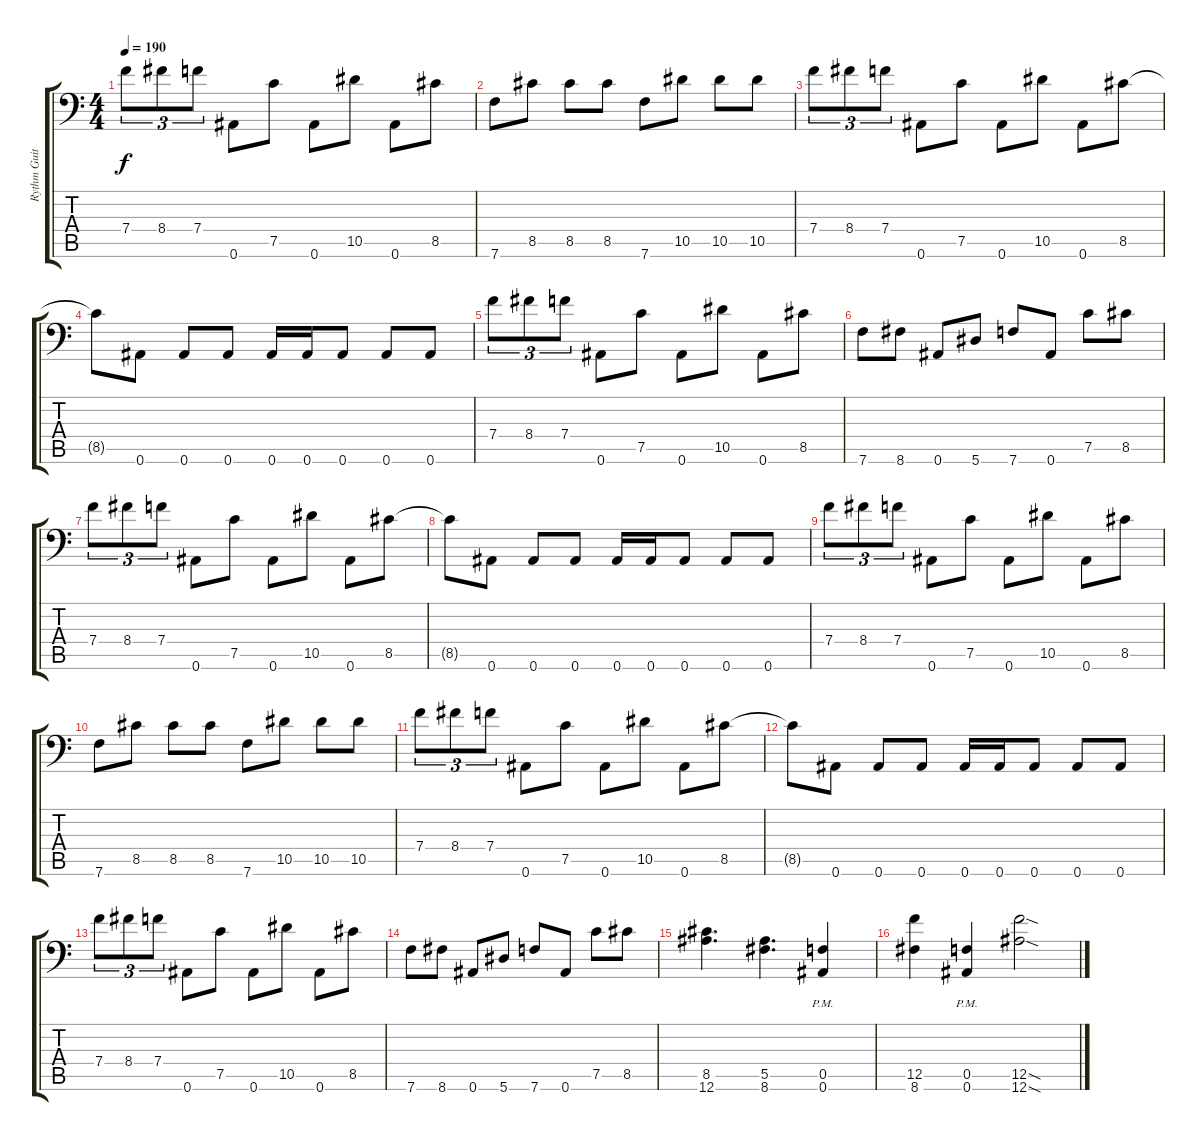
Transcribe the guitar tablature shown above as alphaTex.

\track ("Rythm Guitar #2" "Rythm Guit") {instrument distortionguitar}
\staff {score tabs}
\tuning (C4 G3 Eb3 Bb2 F2 Bb1) {hide}
\ts (4 4)
\tempo 190
\clef f4
\ks c
7.4.8{tu (3 2) dy f} 8.4.8{tu (3 2)} 7.4.8{tu (3 2)} 0.6.8 7.5.8 0.6.8 10.5.8 0.6.8 8.5.8 |
7.6.8 8.5.8 8.5.8 8.5.8 7.6.8 10.5.8 10.5.8 10.5.8 |
7.4.8{tu (3 2)} 8.4.8{tu (3 2)} 7.4.8{tu (3 2)} 0.6.8 7.5.8 0.6.8 10.5.8 0.6.8 8.5.8 |
8.5{t}.8 0.6.8 0.6.8 0.6.8 0.6.16 0.6.16 0.6.8 0.6.8 0.6.8 |
7.4.8{tu (3 2)} 8.4.8{tu (3 2)} 7.4.8{tu (3 2)} 0.6.8 7.5.8 0.6.8 10.5.8 0.6.8 8.5.8 |
7.6.8 8.6.8 0.6.8 5.6.8 7.6.8 0.6.8 7.5.8 8.5.8 |
7.4.8{tu (3 2)} 8.4.8{tu (3 2)} 7.4.8{tu (3 2)} 0.6.8 7.5.8 0.6.8 10.5.8 0.6.8 8.5.8 |
8.5{t}.8 0.6.8 0.6.8 0.6.8 0.6.16 0.6.16 0.6.8 0.6.8 0.6.8 |
7.4.8{tu (3 2)} 8.4.8{tu (3 2)} 7.4.8{tu (3 2)} 0.6.8 7.5.8 0.6.8 10.5.8 0.6.8 8.5.8 |
7.6.8 8.5.8 8.5.8 8.5.8 7.6.8 10.5.8 10.5.8 10.5.8 |
7.4.8{tu (3 2)} 8.4.8{tu (3 2)} 7.4.8{tu (3 2)} 0.6.8 7.5.8 0.6.8 10.5.8 0.6.8 8.5.8 |
8.5{t}.8 0.6.8 0.6.8 0.6.8 0.6.16 0.6.16 0.6.8 0.6.8 0.6.8 |
7.4.8{tu (3 2)} 8.4.8{tu (3 2)} 7.4.8{tu (3 2)} 0.6.8 7.5.8 0.6.8 10.5.8 0.6.8 8.5.8 |
7.6.8 8.6.8 0.6.8 5.6.8 7.6.8 0.6.8 7.5.8 8.5.8 |
(8.5 12.6).4{d} (5.5 8.6).4{d} (0.5{pm} 0.6{pm}).4 |
(12.5 8.6).4 (0.5{pm} 0.6{pm}).4 (12.5{sod} 12.6{sod}).2
